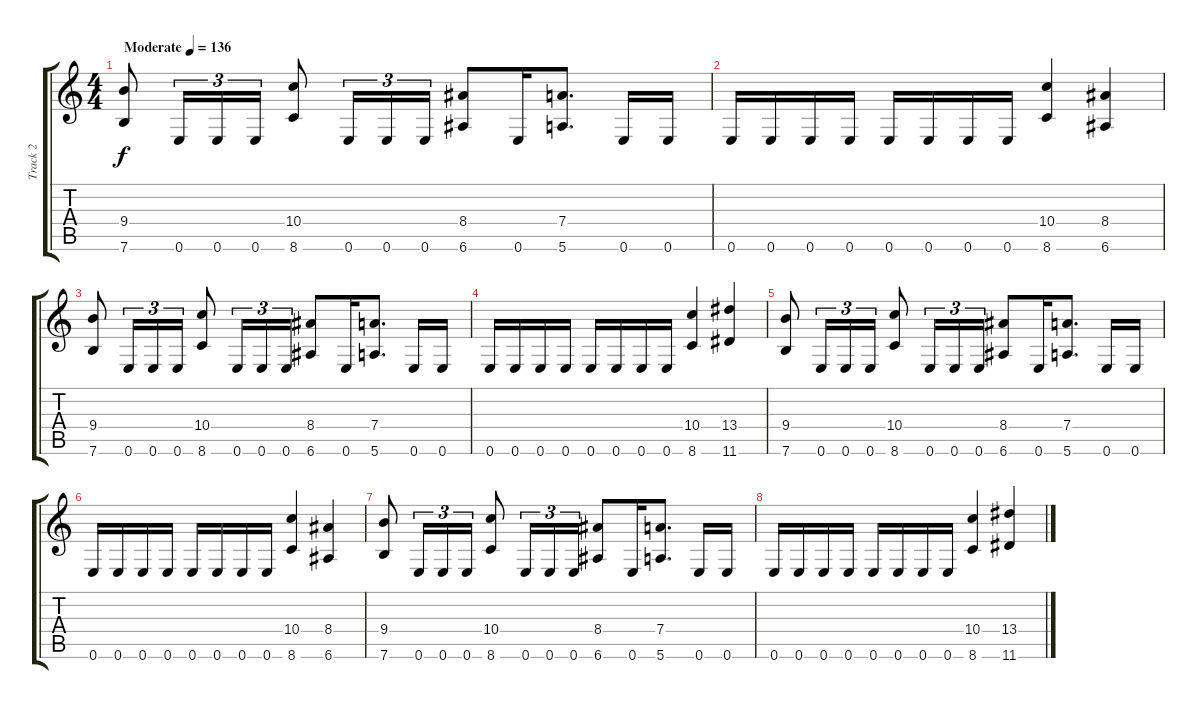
\track ("Track 2" "Track 2") {instrument distortionguitar}
\staff {score tabs}
\tuning (E4 B3 G3 D3 A2 E2) {hide}
\ts (4 4)
\tempo (136 "Moderate")
\clef g2
\ks c
(9.4 7.6).8{dy f instrument distortionguitar} 0.6.16{tu (3 2)} 0.6.16{tu (3 2)} 0.6.16{tu (3 2)} (10.4 8.6).8 0.6.16{tu (3 2)} 0.6.16{tu (3 2)} 0.6.16{tu (3 2)} (8.4 6.6).8 0.6.16 (7.4 5.6).8{d} 0.6.16 0.6.16 |
0.6.16 0.6.16 0.6.16 0.6.16 0.6.16 0.6.16 0.6.16 0.6.16 (10.4 8.6).4 (8.4 6.6).4 |
(9.4 7.6).8 0.6.16{tu (3 2)} 0.6.16{tu (3 2)} 0.6.16{tu (3 2)} (10.4 8.6).8 0.6.16{tu (3 2)} 0.6.16{tu (3 2)} 0.6.16{tu (3 2)} (8.4 6.6).8 0.6.16 (7.4 5.6).8{d} 0.6.16 0.6.16 |
0.6.16 0.6.16 0.6.16 0.6.16 0.6.16 0.6.16 0.6.16 0.6.16 (10.4 8.6).4 (13.4 11.6).4 |
(9.4 7.6).8 0.6.16{tu (3 2)} 0.6.16{tu (3 2)} 0.6.16{tu (3 2)} (10.4 8.6).8 0.6.16{tu (3 2)} 0.6.16{tu (3 2)} 0.6.16{tu (3 2)} (8.4 6.6).8 0.6.16 (7.4 5.6).8{d} 0.6.16 0.6.16 |
0.6.16 0.6.16 0.6.16 0.6.16 0.6.16 0.6.16 0.6.16 0.6.16 (10.4 8.6).4 (8.4 6.6).4 |
(9.4 7.6).8 0.6.16{tu (3 2)} 0.6.16{tu (3 2)} 0.6.16{tu (3 2)} (10.4 8.6).8 0.6.16{tu (3 2)} 0.6.16{tu (3 2)} 0.6.16{tu (3 2)} (8.4 6.6).8 0.6.16 (7.4 5.6).8{d} 0.6.16 0.6.16 |
0.6.16 0.6.16 0.6.16 0.6.16 0.6.16 0.6.16 0.6.16 0.6.16 (10.4 8.6).4 (13.4 11.6).4
